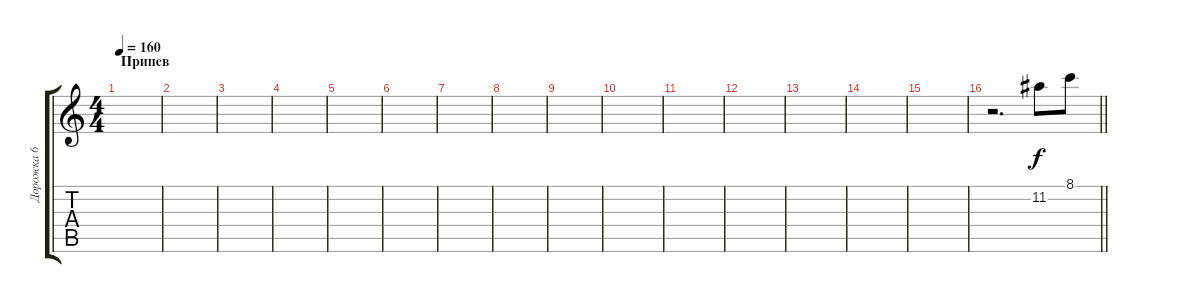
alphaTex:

\track ("Дорожка 6" "Дорожка 6") {instrument distortionguitar}
\staff {score tabs}
\tuning (E4 B3 G3 D3 A2 E2) {hide}
\ts (4 4)
\section ("" "Припев")
\tempo 160
\clef g2
\ks c
|
|
|
|
|
|
|
|
|
|
|
|
|
|
|
\barLineRight lightlight
r.2{d} 11.2.8 8.1.8
